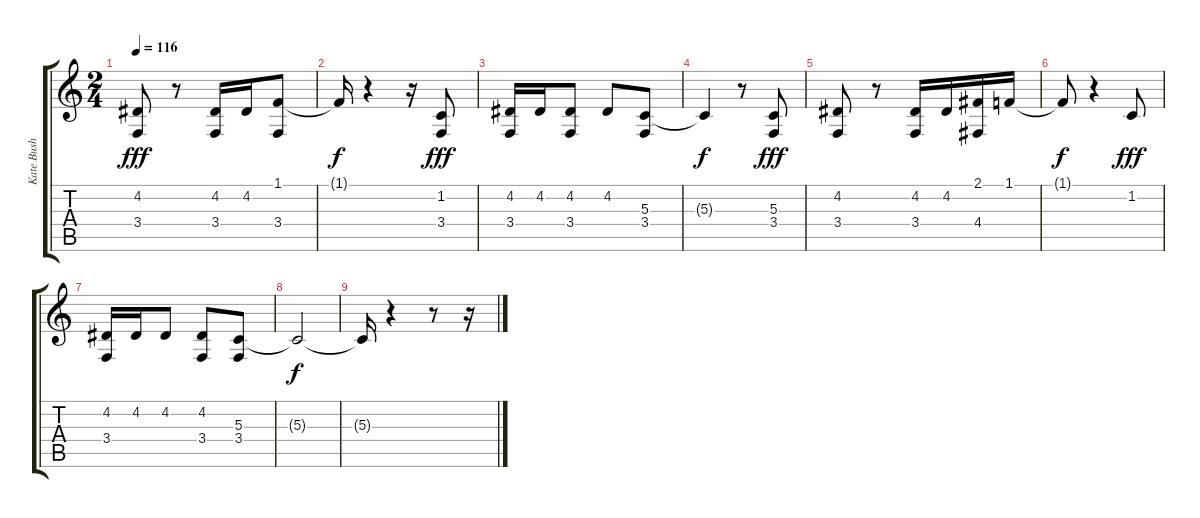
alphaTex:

\track ("Kate Bush" "Kate Bush") {instrument fx5brightness}
\staff {score tabs}
\tuning (E4 B3 G3 D3 A2 E2) {hide}
\ts (2 4)
\tempo 116
\clef g2
\ks c
(4.2 3.4).8{dy fff} r.8 (4.2 3.4).16 4.2.16 (1.1 3.4).8 |
1.1{t}.16{dy f} r.4 r.16 (1.2 3.4).8{dy fff} |
(4.2 3.4).16 4.2.16 (4.2 3.4).8 4.2.8 (5.3 3.4).8 |
5.3{t}.4{dy f} r.8 (5.3 3.4).8{dy fff} |
(4.2 3.4).8 r.8 (4.2 3.4).16 4.2.16 (2.1 4.4).16 1.1.16 |
1.1{t}.8{dy f} r.4 1.2.8{dy fff} |
(4.2 3.4).16 4.2.16 4.2.8 (4.2 3.4).8 (5.3 3.4).8 |
5.3{t}.2{dy f} |
5.3{t}.16 r.4 r.8 r.16
